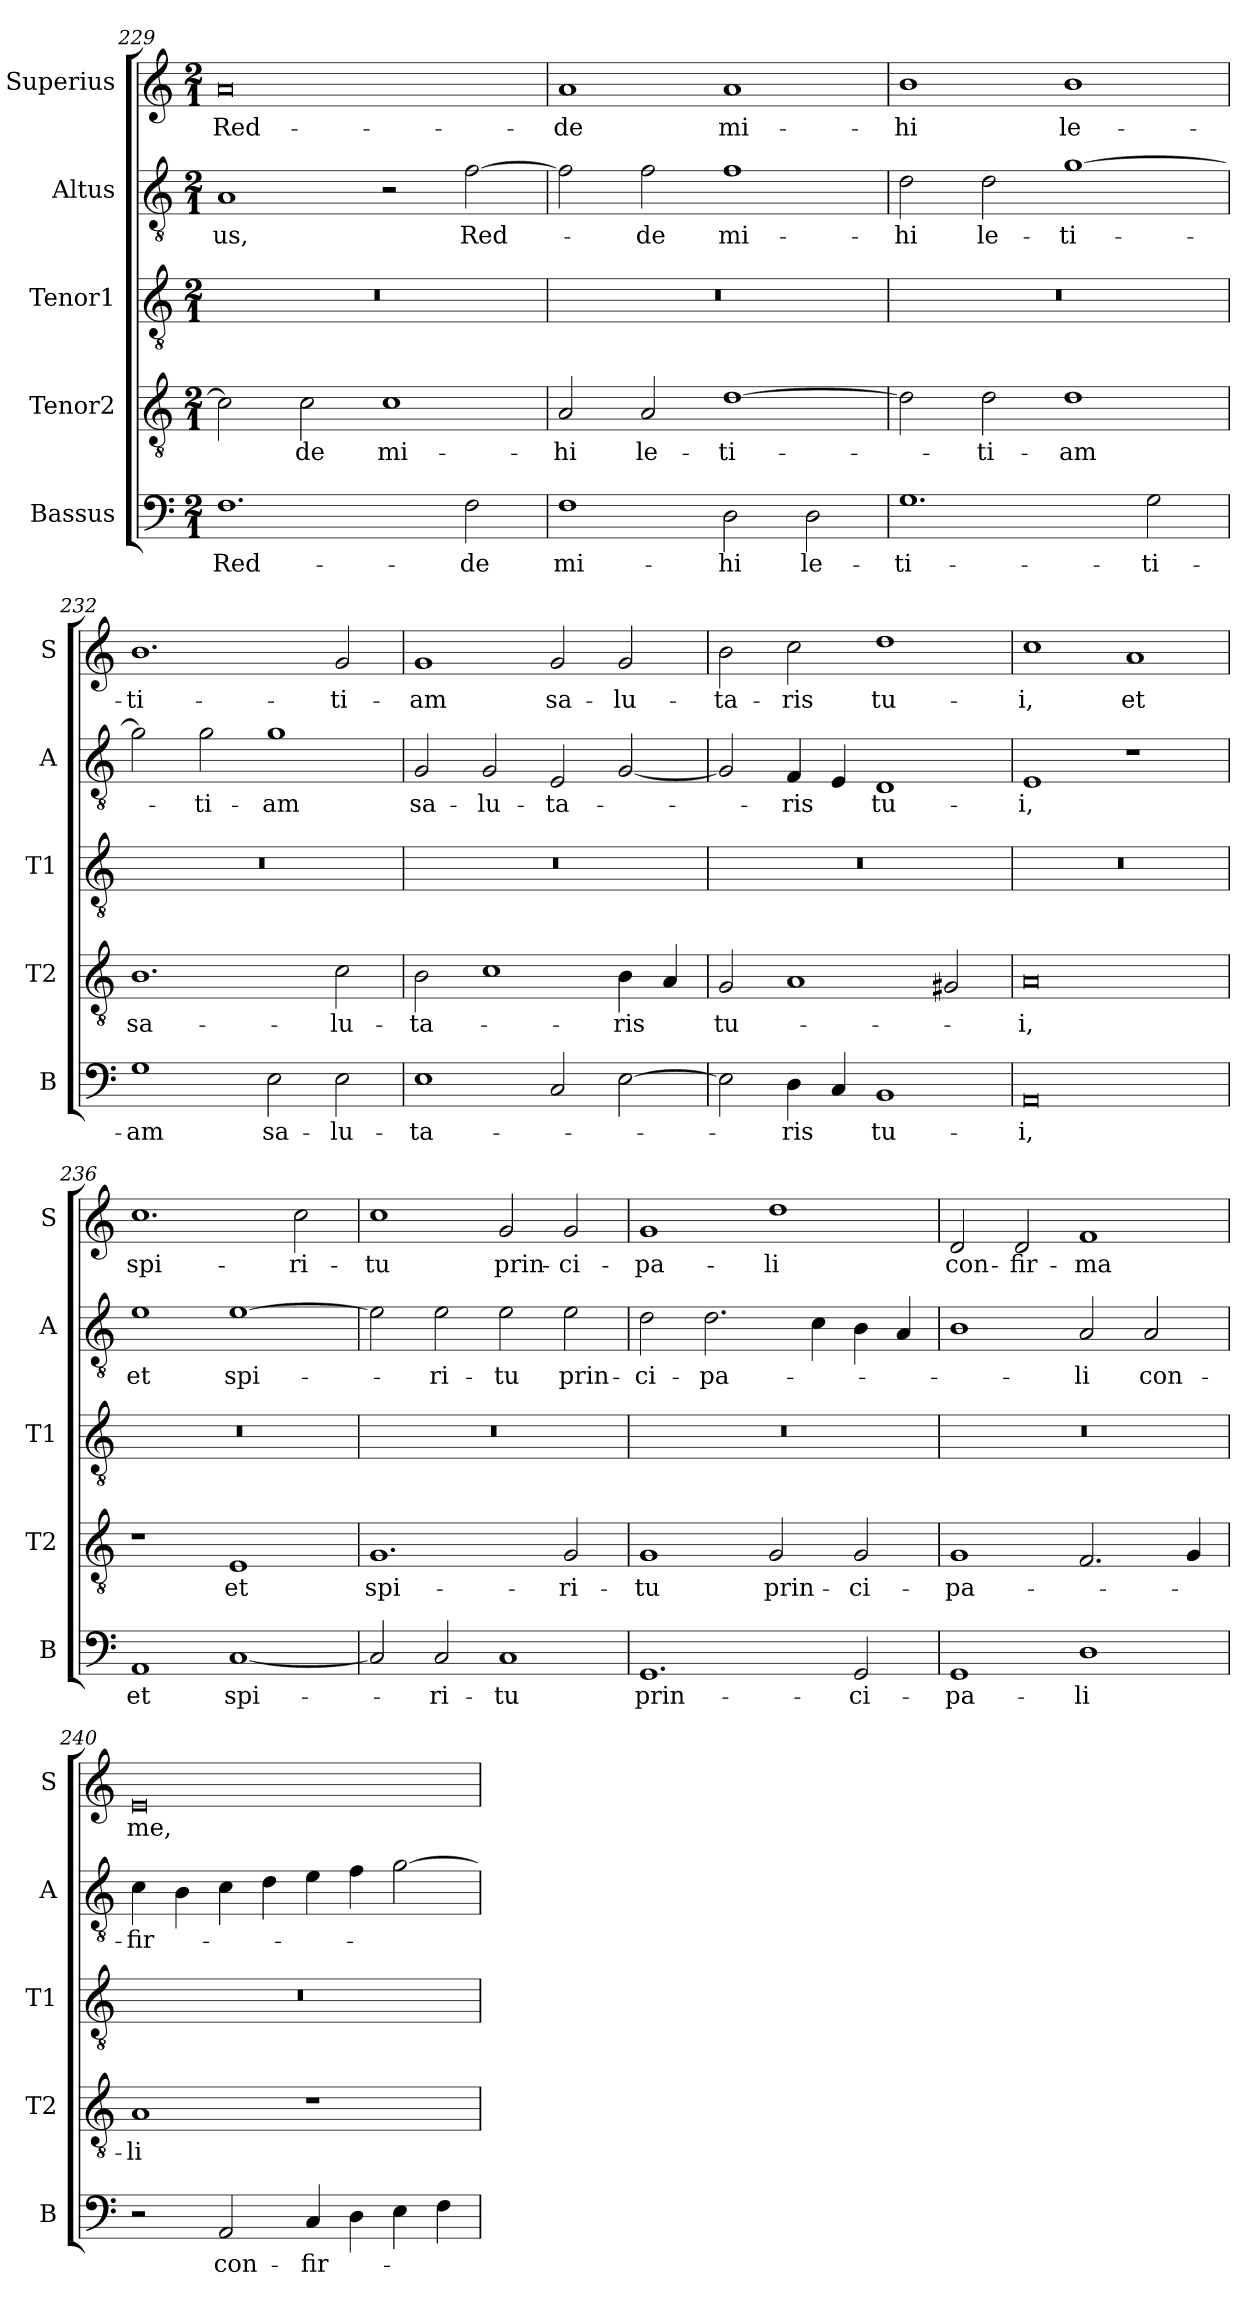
**kern	**text	**kern	**text	**kern	**kern	**text	**kern	**text
*part5	*part5	*part4	*part4	*part3	*part2	*part2	*part1	*part1
*staff5	*staff5	*staff4	*staff4	*staff3	*staff2	*staff2	*staff1	*staff1
*I"Bassus	*	*I"Tenor2	*	*I"Tenor1	*I"Altus	*	*I"Superius	*
*I'B	*	*I'T2	*	*I'T1	*I'A	*	*I'S	*
*clefF4	*	*clefGv2	*	*clefGv2	*clefGv2	*	*clefG2	*
*k[]	*	*k[]	*	*k[]	*k[]	*	*k[]	*
*M2/1	*	*M2/1	*	*M2/1	*M2/1	*	*M2/1	*
=229	=229	=229	=229	=229	=229	=229	=229	=229
1.F	Red-	2c]	.	0r	1A	-us,	0a	Red-
.	.	2c	-de	.	.	.	.	.
.	.	1c	mi-	.	2r	.	.	.
2F	-de	.	.	.	[2f	Red-	.	.
=230	=230	=230	=230	=230	=230	=230	=230	=230
1F	mi-	2A	-hi	0r	2f]	.	1a	-de
.	.	2A	le-	.	2f	-de	.	.
2D	-hi	[1d	-ti-	.	1f	mi-	1a	mi-
2D	le-	.	.	.	.	.	.	.
=231	=231	=231	=231	=231	=231	=231	=231	=231
1.G	-ti-	2d]	.	0r	2d	-hi	1b	-hi
.	.	2d	-ti-	.	2d	le-	.	.
.	.	1d	-am	.	[1g	-ti-	1b	le-
2G	-ti-	.	.	.	.	.	.	.
=232	=232	=232	=232	=232	=232	=232	=232	=232
1G	-am	1.B	sa-	0r	2g]	.	1.b	-ti-
.	.	.	.	.	2g	-ti-	.	.
2E	sa-	.	.	.	1g	-am	.	.
2E	-lu-	2c	-lu-	.	.	.	2g	-ti-
=233	=233	=233	=233	=233	=233	=233	=233	=233
1E	-ta-	2B	-ta-	0r	2G	sa-	1g	-am
.	.	1c	.	.	2G	-lu-	.	.
2C	.	.	.	.	2E	-ta-	2g	sa-
[2E	.	4B	-ris	.	[2G	.	2g	-lu-
.	.	4A	.	.	.	.	.	.
=234	=234	=234	=234	=234	=234	=234	=234	=234
2E]	.	2G	tu-	0r	2G]	.	2b	-ta-
4D	-ris	1A	.	.	4F	-ris	2cc	-ris
4C	.	.	.	.	4E	.	.	.
1BB	tu-	.	.	.	1D	tu-	1dd	tu-
.	.	2G#X	.	.	.	.	.	.
=235	=235	=235	=235	=235	=235	=235	=235	=235
0AA	-i,	0A	-i,	0r	1E	-i,	1cc	-i,
.	.	.	.	.	1r	.	1a	et
=236	=236	=236	=236	=236	=236	=236	=236	=236
1AA	et	1r	.	0r	1e	et	1.cc	spi-
[1C	spi-	1E	et	.	[1e	spi-	.	.
.	.	.	.	.	.	.	2cc	-ri-
=237	=237	=237	=237	=237	=237	=237	=237	=237
2C]	.	1.G	spi-	0r	2e]	.	1cc	-tu
2C	-ri-	.	.	.	2e	-ri-	.	.
1C	-tu	.	.	.	2e	-tu	2g	prin-
.	.	2G	-ri-	.	2e	prin-	2g	-ci-
=238	=238	=238	=238	=238	=238	=238	=238	=238
1.GG	prin-	1G	-tu	0r	2d	-ci-	1g	-pa-
.	.	.	.	.	2.d	-pa-	.	.
.	.	2G	prin-	.	.	.	1dd	-li
.	.	.	.	.	4c	.	.	.
2GG	-ci-	2G	-ci-	.	4B	.	.	.
.	.	.	.	.	4A	.	.	.
=239	=239	=239	=239	=239	=239	=239	=239	=239
1GG	-pa-	1G	-pa-	0r	1B	.	2d	con-
.	.	.	.	.	.	.	2d	-fir-
1D	-li	2.F	.	.	2A	-li	1f	-ma
.	.	.	.	.	2A	con-	.	.
.	.	4G	.	.	.	.	.	.
=240	=240	=240	=240	=240	=240	=240	=240	=240
2r	.	1A	-li	0r	4c	-fir-	0e	me,
.	.	.	.	.	4B	.	.	.
2AA	con-	.	.	.	4c	.	.	.
.	.	.	.	.	4d	.	.	.
4C	-fir-	1r	.	.	4e	.	.	.
4D	.	.	.	.	4f	.	.	.
4E	.	.	.	.	[2g	.	.	.
4F	.	.	.	.	.	.	.	.
=	=	=	=	=	=	=	=	=
*-	*-	*-	*-	*-	*-	*-	*-	*-
